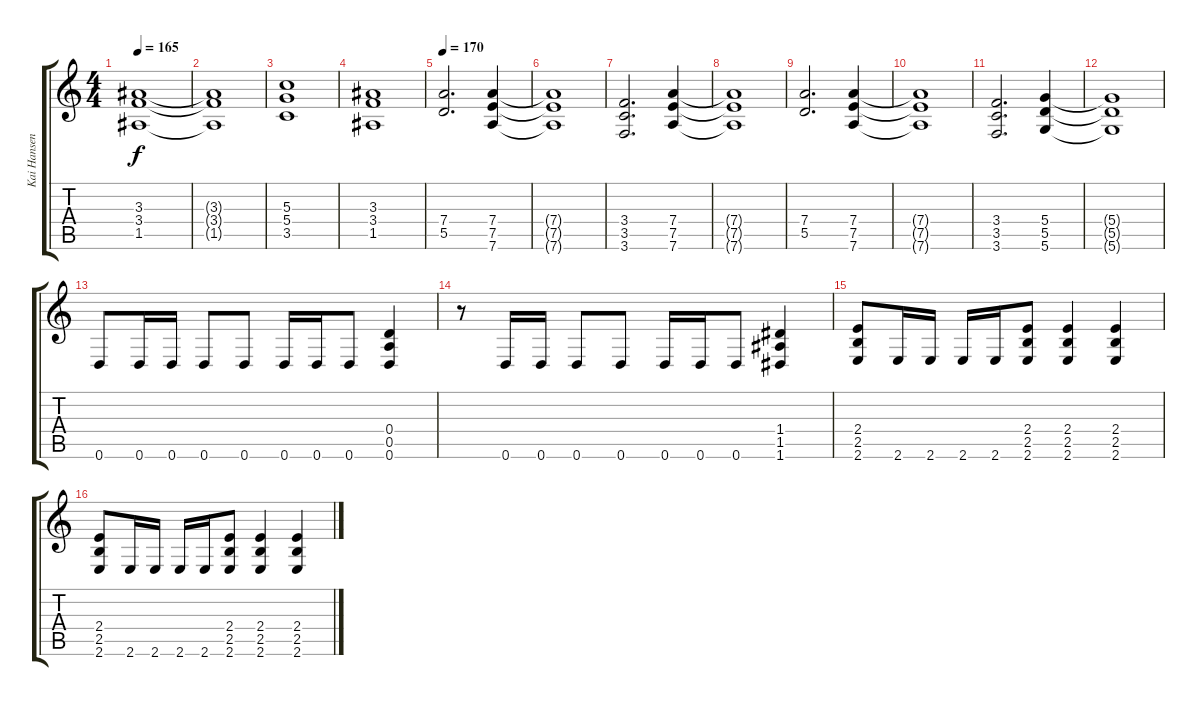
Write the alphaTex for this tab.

\track ("Kai Hansen" "Kai Hansen") {instrument electricguitarjazz}
\staff {score tabs}
\tuning (E4 B3 G3 D3 A2 D2) {hide}
\ts (4 4)
\tempo 165
\clef g2
\ks c
(3.3 3.4 1.5).1{dy f} |
(3.3{t} 3.4{t} 1.5{t}).1 |
(5.3 5.4 3.5).1 |
(3.3 3.4 1.5).1 |
\tempo 170
(7.4 5.5).2{d} (7.4 7.5 7.6).4 |
(7.4{t} 7.5{t} 7.6{t}).1 |
(3.4 3.5 3.6).2{d} (7.4 7.5 7.6).4 |
(7.4{t} 7.5{t} 7.6{t}).1 |
(7.4 5.5).2{d} (7.4 7.5 7.6).4 |
(7.4{t} 7.5{t} 7.6{t}).1 |
(3.4 3.5 3.6).2{d} (5.4 5.5 5.6).4 |
(5.4{t} 5.5{t} 5.6{t}).1 |
0.6.8 0.6.16 0.6.16 0.6.8 0.6.8 0.6.16 0.6.16 0.6.8 (0.4 0.5 0.6).4 |
r.8 0.6.16 0.6.16 0.6.8 0.6.8 0.6.16 0.6.16 0.6.8 (1.4 1.5 1.6).4 |
(2.4 2.5 2.6).8 2.6.16 2.6.16 2.6.16 2.6.16 (2.4 2.5 2.6).8 (2.4 2.5 2.6).4 (2.4 2.5 2.6).4 |
(2.4 2.5 2.6).8 2.6.16 2.6.16 2.6.16 2.6.16 (2.4 2.5 2.6).8 (2.4 2.5 2.6).4 (2.4 2.5 2.6).4
